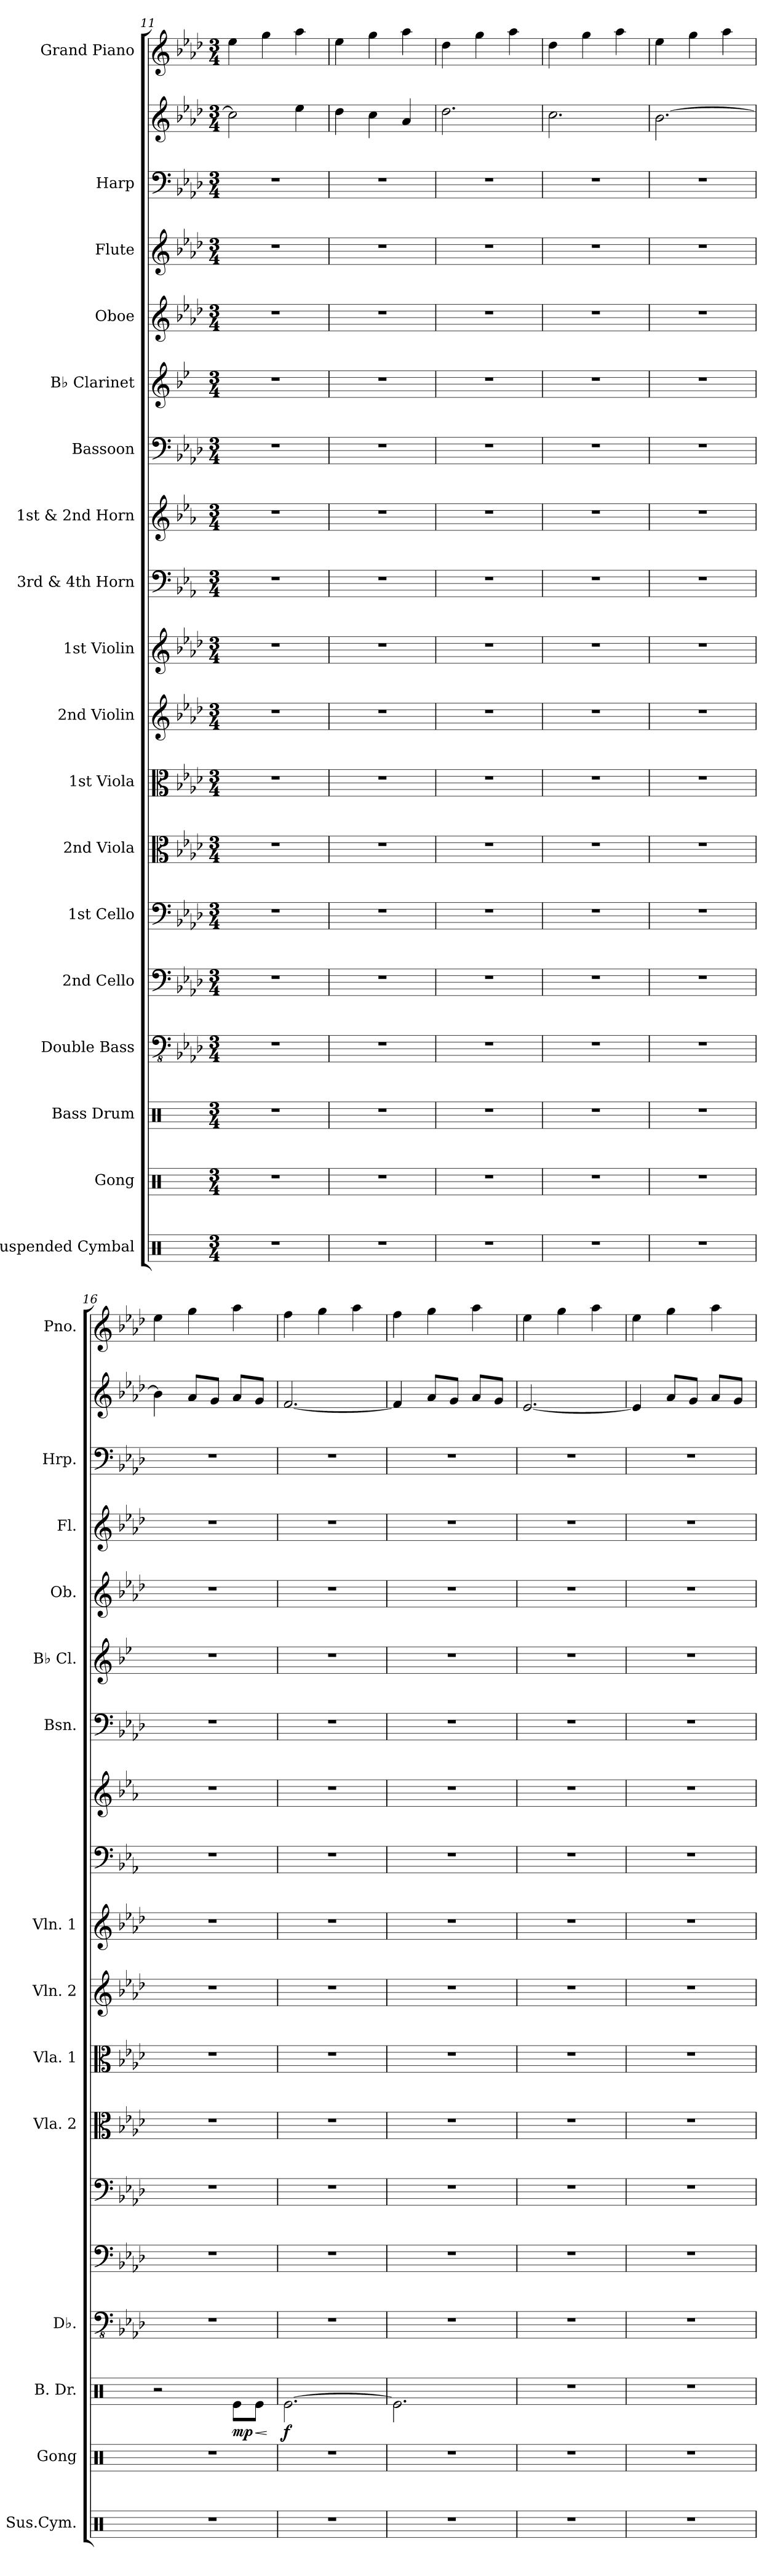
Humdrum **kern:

**kern	**kern	**kern	**dynam	**kern	**kern	**kern	**kern	**kern	**kern	**kern	**kern	**kern	**kern	**kern	**kern	**kern	**kern	**kern	**kern
*part18	*part17	*part16	*part16	*part15	*part14	*part13	*part12	*part11	*part10	*part9	*part8	*part7	*part6	*part5	*part4	*part3	*part2	*part2	*part1
*staff19	*staff18	*staff17	*staff17	*staff16	*staff15	*staff14	*staff13	*staff12	*staff11	*staff10	*staff9	*staff8	*staff7	*staff6	*staff5	*staff4	*staff3	*staff2	*staff1
*I"Suspended Cymbal	*I"Gong	*I"Bass Drum	*	*I"Double Bass	*I"2nd Cello	*I"1st Cello	*I"2nd Viola	*I"1st Viola	*I"2nd Violin	*I"1st Violin	*I"3rd &amp; 4th Horn	*I"1st &amp; 2nd Horn	*I"Bassoon	*I"B♭ Clarinet	*I"Oboe	*I"Flute	*I"Harp	*	*I"Grand Piano
*I'Sus.Cym.	*I'Gong	*I'B. Dr.	*	*I'Db.	*	*	*I'Vla. 2	*I'Vla. 1	*I'Vln. 2	*I'Vln. 1	*	*	*I'Bsn.	*I'B♭ Cl.	*I'Ob.	*I'Fl.	*I'Hrp.	*	*I'Pno.
!!LO:PB:g=z
*clefX	*clefX	*clefX	*	*clefFv4	*clefF4	*clefF4	*clefC3	*clefC3	*clefG2	*clefG2	*clefF4	*clefG2	*clefF4	*clefG2	*clefG2	*clefG2	*clefF4	*clefG2	*clefG2
*	*	*	*	*ITrd7c12	*	*	*	*	*	*	*ITrd4c7	*ITrd4c7	*	*ITrd1c2	*	*	*	*	*
*k[]	*k[]	*k[]	*	*k[b-e-a-d-]	*k[b-e-a-d-]	*k[b-e-a-d-]	*k[b-e-a-d-]	*k[b-e-a-d-]	*k[b-e-a-d-]	*k[b-e-a-d-]	*k[b-e-a-d-]	*k[b-e-a-d-]	*k[b-e-a-d-]	*k[b-e-a-d-]	*k[b-e-a-d-]	*k[b-e-a-d-]	*k[b-e-a-d-]	*k[b-e-a-d-]	*k[b-e-a-d-]
*M3/4	*M3/4	*M3/4	*	*M3/4	*M3/4	*M3/4	*M3/4	*M3/4	*M3/4	*M3/4	*M3/4	*M3/4	*M3/4	*M3/4	*M3/4	*M3/4	*M3/4	*M3/4	*M3/4
=11	=11	=11	=11	=11	=11	=11	=11	=11	=11	=11	=11	=11	=11	=11	=11	=11	=11	=11	=11
2.r	2.r	2.r	.	2.r	2.r	2.r	2.r	2.r	2.r	2.r	2.r	2.r	2.r	2.r	2.r	2.r	2.r	2cc\]	4ee-\
.	.	.	.	.	.	.	.	.	.	.	.	.	.	.	.	.	.	.	4gg\
.	.	.	.	.	.	.	.	.	.	.	.	.	.	.	.	.	.	4ee-\	4aa-\
=12	=12	=12	=12	=12	=12	=12	=12	=12	=12	=12	=12	=12	=12	=12	=12	=12	=12	=12	=12
2.r	2.r	2.r	.	2.r	2.r	2.r	2.r	2.r	2.r	2.r	2.r	2.r	2.r	2.r	2.r	2.r	2.r	4dd-\	4ee-\
.	.	.	.	.	.	.	.	.	.	.	.	.	.	.	.	.	.	4cc\	4gg\
.	.	.	.	.	.	.	.	.	.	.	.	.	.	.	.	.	.	4a-/	4aa-\
=13	=13	=13	=13	=13	=13	=13	=13	=13	=13	=13	=13	=13	=13	=13	=13	=13	=13	=13	=13
2.r	2.r	2.r	.	2.r	2.r	2.r	2.r	2.r	2.r	2.r	2.r	2.r	2.r	2.r	2.r	2.r	2.r	2.dd-\	4dd-\
.	.	.	.	.	.	.	.	.	.	.	.	.	.	.	.	.	.	.	4gg\
.	.	.	.	.	.	.	.	.	.	.	.	.	.	.	.	.	.	.	4aa-\
=14	=14	=14	=14	=14	=14	=14	=14	=14	=14	=14	=14	=14	=14	=14	=14	=14	=14	=14	=14
2.r	2.r	2.r	.	2.r	2.r	2.r	2.r	2.r	2.r	2.r	2.r	2.r	2.r	2.r	2.r	2.r	2.r	2.cc\	4dd-\
.	.	.	.	.	.	.	.	.	.	.	.	.	.	.	.	.	.	.	4gg\
.	.	.	.	.	.	.	.	.	.	.	.	.	.	.	.	.	.	.	4aa-\
=15	=15	=15	=15	=15	=15	=15	=15	=15	=15	=15	=15	=15	=15	=15	=15	=15	=15	=15	=15
2.r	2.r	2.r	.	2.r	2.r	2.r	2.r	2.r	2.r	2.r	2.r	2.r	2.r	2.r	2.r	2.r	2.r	[2.b-\	4ee-\
.	.	.	.	.	.	.	.	.	.	.	.	.	.	.	.	.	.	.	4gg\
.	.	.	.	.	.	.	.	.	.	.	.	.	.	.	.	.	.	.	4aa-\
=16	=16	=16	=16	=16	=16	=16	=16	=16	=16	=16	=16	=16	=16	=16	=16	=16	=16	=16	=16
2.r	2.r	2r	.	2.r	2.r	2.r	2.r	2.r	2.r	2.r	2.r	2.r	2.r	2.r	2.r	2.r	2.r	4b-\]	4ee-\
.	.	.	.	.	.	.	.	.	.	.	.	.	.	.	.	.	.	8a-/L	4gg\
.	.	.	.	.	.	.	.	.	.	.	.	.	.	.	.	.	.	8g/J	.
!	!	!	!LO:DY:b	!	!	!	!	!	!	!	!	!	!	!	!	!	!	!	!
.	.	8Re\L	mp	.	.	.	.	.	.	.	.	.	.	.	.	.	.	8a-/L	4aa-\
!	!	!	!LO:HP:b	!	!	!	!	!	!	!	!	!	!	!	!	!	!	!	!
.	.	8Re\J	<	.	.	.	.	.	.	.	.	.	.	.	.	.	.	8g/J	.
.	.	.	[	.	.	.	.	.	.	.	.	.	.	.	.	.	.	.	.
=17	=17	=17	=17	=17	=17	=17	=17	=17	=17	=17	=17	=17	=17	=17	=17	=17	=17	=17	=17
!	!	!	!LO:DY:b	!	!	!	!	!	!	!	!	!	!	!	!	!	!	!	!
2.r	2.r	[2.Re\	f	2.r	2.r	2.r	2.r	2.r	2.r	2.r	2.r	2.r	2.r	2.r	2.r	2.r	2.r	[2.f/	4ff\
.	.	.	.	.	.	.	.	.	.	.	.	.	.	.	.	.	.	.	4gg\
.	.	.	.	.	.	.	.	.	.	.	.	.	.	.	.	.	.	.	4aa-\
=18	=18	=18	=18	=18	=18	=18	=18	=18	=18	=18	=18	=18	=18	=18	=18	=18	=18	=18	=18
2.r	2.r	2.Re\]	.	2.r	2.r	2.r	2.r	2.r	2.r	2.r	2.r	2.r	2.r	2.r	2.r	2.r	2.r	4f/]	4ff\
.	.	.	.	.	.	.	.	.	.	.	.	.	.	.	.	.	.	8a-/L	4gg\
.	.	.	.	.	.	.	.	.	.	.	.	.	.	.	.	.	.	8g/J	.
.	.	.	.	.	.	.	.	.	.	.	.	.	.	.	.	.	.	8a-/L	4aa-\
.	.	.	.	.	.	.	.	.	.	.	.	.	.	.	.	.	.	8g/J	.
=19	=19	=19	=19	=19	=19	=19	=19	=19	=19	=19	=19	=19	=19	=19	=19	=19	=19	=19	=19
2.r	2.r	2.r	.	2.r	2.r	2.r	2.r	2.r	2.r	2.r	2.r	2.r	2.r	2.r	2.r	2.r	2.r	[2.e-/	4ee-\
.	.	.	.	.	.	.	.	.	.	.	.	.	.	.	.	.	.	.	4gg\
.	.	.	.	.	.	.	.	.	.	.	.	.	.	.	.	.	.	.	4aa-\
=20	=20	=20	=20	=20	=20	=20	=20	=20	=20	=20	=20	=20	=20	=20	=20	=20	=20	=20	=20
2.r	2.r	2.r	.	2.r	2.r	2.r	2.r	2.r	2.r	2.r	2.r	2.r	2.r	2.r	2.r	2.r	2.r	4e-/]	4ee-\
.	.	.	.	.	.	.	.	.	.	.	.	.	.	.	.	.	.	8a-/L	4gg\
.	.	.	.	.	.	.	.	.	.	.	.	.	.	.	.	.	.	8g/J	.
.	.	.	.	.	.	.	.	.	.	.	.	.	.	.	.	.	.	8a-/L	4aa-\
.	.	.	.	.	.	.	.	.	.	.	.	.	.	.	.	.	.	8g/J	.
=	=	=	=	=	=	=	=	=	=	=	=	=	=	=	=	=	=	=	=
*-	*-	*-	*-	*-	*-	*-	*-	*-	*-	*-	*-	*-	*-	*-	*-	*-	*-	*-	*-
